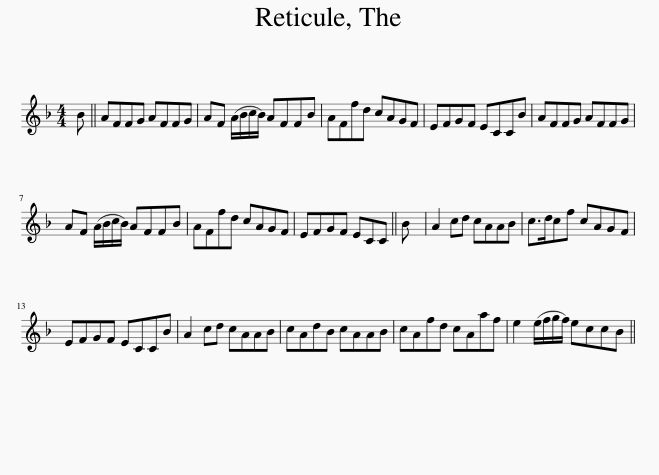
X:1
L:1/8
M:4/4
I:linebreak $
K:F
V:1 treble
V:1
 B || AFFG AFFG | AF (A/B/c/B/) AFFB | AFfd cAGF | EFGF ECCB | %5
 AFFG AFFG |$ AF (A/B/c/B/) AFFB | AFfd cAGF | EFGF ECC || B | %10
 A2 cd cAAB | c>dcf cAGF |$ EFGF ECCB | A2 cd cAAB | cAdB cAAB | %15
 cAfd cAaf | e2 (e/f/g/f/) eccB || %17
